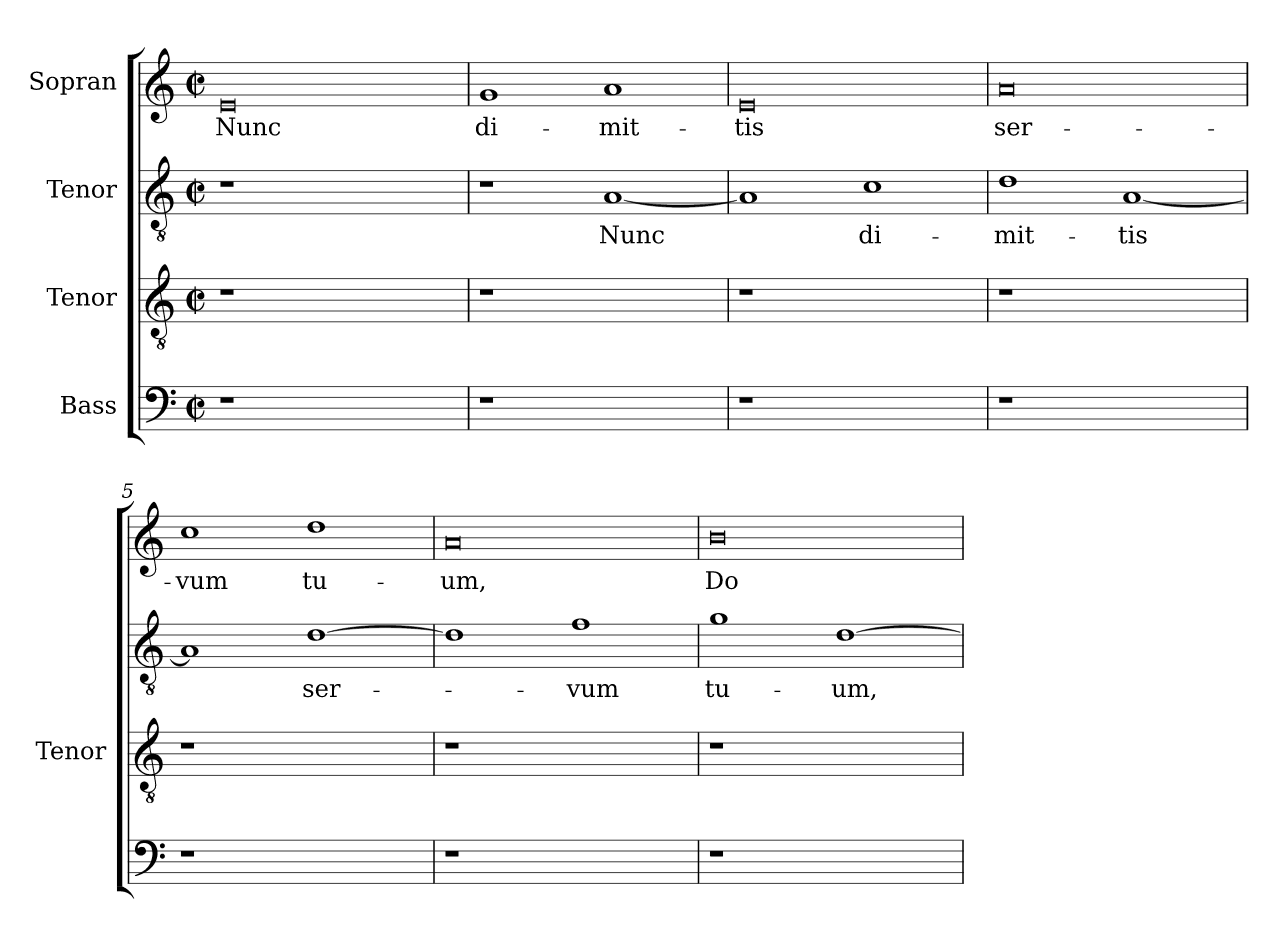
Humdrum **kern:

**kern	**kern	**kern	**text	**kern	**text
*part4	*part3	*part2	*part2	*part1	*part1
*staff4	*staff3	*staff2	*staff2	*staff1	*staff1
*I"Bass	*I"Tenor	*I"Tenor	*	*I"Sopran	*
*	*I'Tenor	*	*	*	*
!!LO:PB:g=z
*clefF4	*clefGv2	*clefGv2	*	*clefG2	*
*	*ITrd7c12	*ITrd7c12	*	*	*
*k[]	*k[]	*k[]	*	*k[]	*
*C:	*C:	*C:	*	*C:	*
*M2/2	*M2/2	*M2/2	*	*M2/2	*
*met(c|)	*met(c|)	*met(c|)	*	*met(c|)	*
=1	=1	=1	=1	=1	=1
!LO:N:vis=1	!LO:N:vis=1	!LO:N:vis=1	!	!	!
!	!	!	!	!	!LO:LY:b:color=#000000
1r	1r	1r	.	0ei	Nunc
1ryy	1ryy	1ryy	.	.	.
=2	=2	=2	=2	=2	=2
!LO:N:vis=1	!LO:N:vis=1	!	!	!	!
!	!	!	!	!	!LO:LY:b:color=#000000
1r	1r	1r	.	1gi	di-
!	!	!	!LO:LY:b:color=#000000	!	!
!	!	!	!	!	!LO:LY:b:color=#000000
1ryy	1ryy	[<1AAi	Nunc	1ai	-mit-
=3	=3	=3	=3	=3	=3
!LO:N:vis=1	!LO:N:vis=1	!	!	!	!
!	!	!	!	!	!LO:LY:b:color=#000000
1r	1r	1AAi]	.	0ei	-tis
!	!	!	!LO:LY:b:color=#000000	!	!
1ryy	1ryy	1Ci	di-	.	.
=4	=4	=4	=4	=4	=4
!LO:N:vis=1	!LO:N:vis=1	!	!	!	!
!	!	!	!LO:LY:b:color=#000000	!	!
!	!	!	!	!	!LO:LY:b:color=#000000
1r	1r	1Di	-mit-	0ai	ser-
!	!	!	!LO:LY:b:color=#000000	!	!
1ryy	1ryy	[<1AAi	-tis	.	.
=5	=5	=5	=5	=5	=5
!LO:N:vis=1	!LO:N:vis=1	!	!	!	!
!	!	!	!	!	!LO:LY:b:color=#000000
1r	1r	1AAi]	.	1cci	-vum
!	!	!	!LO:LY:b:color=#000000	!	!
!	!	!	!	!	!LO:LY:b:color=#000000
1ryy	1ryy	[>1Di	ser-	1ddi	tu-
=6	=6	=6	=6	=6	=6
!LO:N:vis=1	!LO:N:vis=1	!	!	!	!
!	!	!	!	!	!LO:LY:b:color=#000000
1r	1r	1Di]	.	0ai	-um,
!	!	!	!LO:LY:b:color=#000000	!	!
1ryy	1ryy	1Fi	-vum	.	.
=7	=7	=7	=7	=7	=7
!LO:N:vis=1	!LO:N:vis=1	!	!	!	!
!	!	!	!LO:LY:b:color=#000000	!	!
!	!	!	!	!	!LO:LY:b:color=#000000
1r	1r	1Gi	tu-	0bi	Do-
!	!	!	!LO:LY:b:color=#000000	!	!
1ryy	1ryy	[>1Di	-um,	.	.
=	=	=	=	=	=
*-	*-	*-	*-	*-	*-
